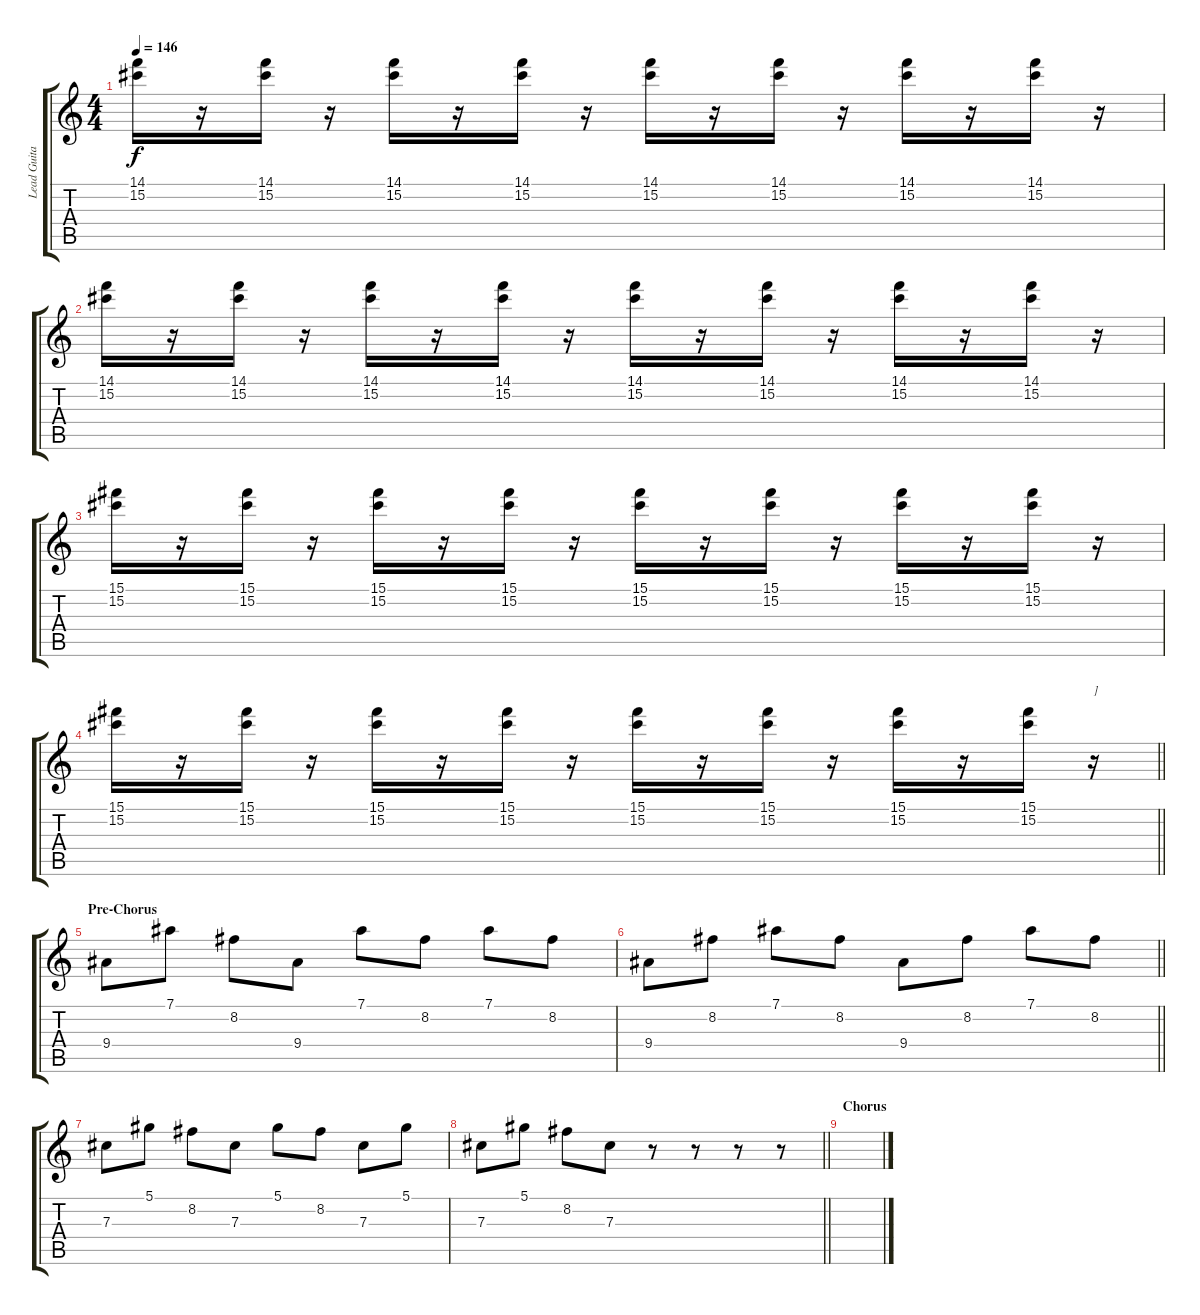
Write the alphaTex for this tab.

\track ("Lead Guitar" "Lead Guita") {instrument distortionguitar}
\staff {score tabs}
\tuning (Eb4 Bb3 Gb3 Db3 Ab2 Db2) {hide}
\ts (4 4)
\tempo 146
\clef g2
\ks c
(14.1 15.2).16{dy f} r.16 (14.1 15.2).16 r.16 (14.1 15.2).16 r.16 (14.1 15.2).16 r.16 (14.1 15.2).16 r.16 (14.1 15.2).16 r.16 (14.1 15.2).16 r.16 (14.1 15.2).16 r.16 |
(14.1 15.2).16 r.16 (14.1 15.2).16 r.16 (14.1 15.2).16 r.16 (14.1 15.2).16 r.16 (14.1 15.2).16 r.16 (14.1 15.2).16 r.16 (14.1 15.2).16 r.16 (14.1 15.2).16 r.16 |
(15.1 15.2).16 r.16 (15.1 15.2).16 r.16 (15.1 15.2).16 r.16 (15.1 15.2).16 r.16 (15.1 15.2).16 r.16 (15.1 15.2).16 r.16 (15.1 15.2).16 r.16 (15.1 15.2).16 r.16 |
\barLineRight lightlight
(15.1 15.2).16 r.16 (15.1 15.2).16 r.16 (15.1 15.2).16 r.16 (15.1 15.2).16 r.16 (15.1 15.2).16 r.16 (15.1 15.2).16 r.16 (15.1 15.2).16 r.16 (15.1 15.2).16 r.16{txt "]"} |
\section ("" "Pre-Chorus")
9.4.8 7.1.8 8.2.8 9.4.8 7.1.8 8.2.8 7.1.8 8.2.8 |
\barLineRight lightlight
9.4.8 8.2.8 7.1.8 8.2.8 9.4.8 8.2.8 7.1.8 8.2.8 |
7.3.8 5.1.8 8.2.8 7.3.8 5.1.8 8.2.8 7.3.8 5.1.8 |
\barLineRight lightlight
7.3.8 5.1.8 8.2.8 7.3.8 r.8 r.8 r.8 r.8 |
\section ("" "Chorus")
